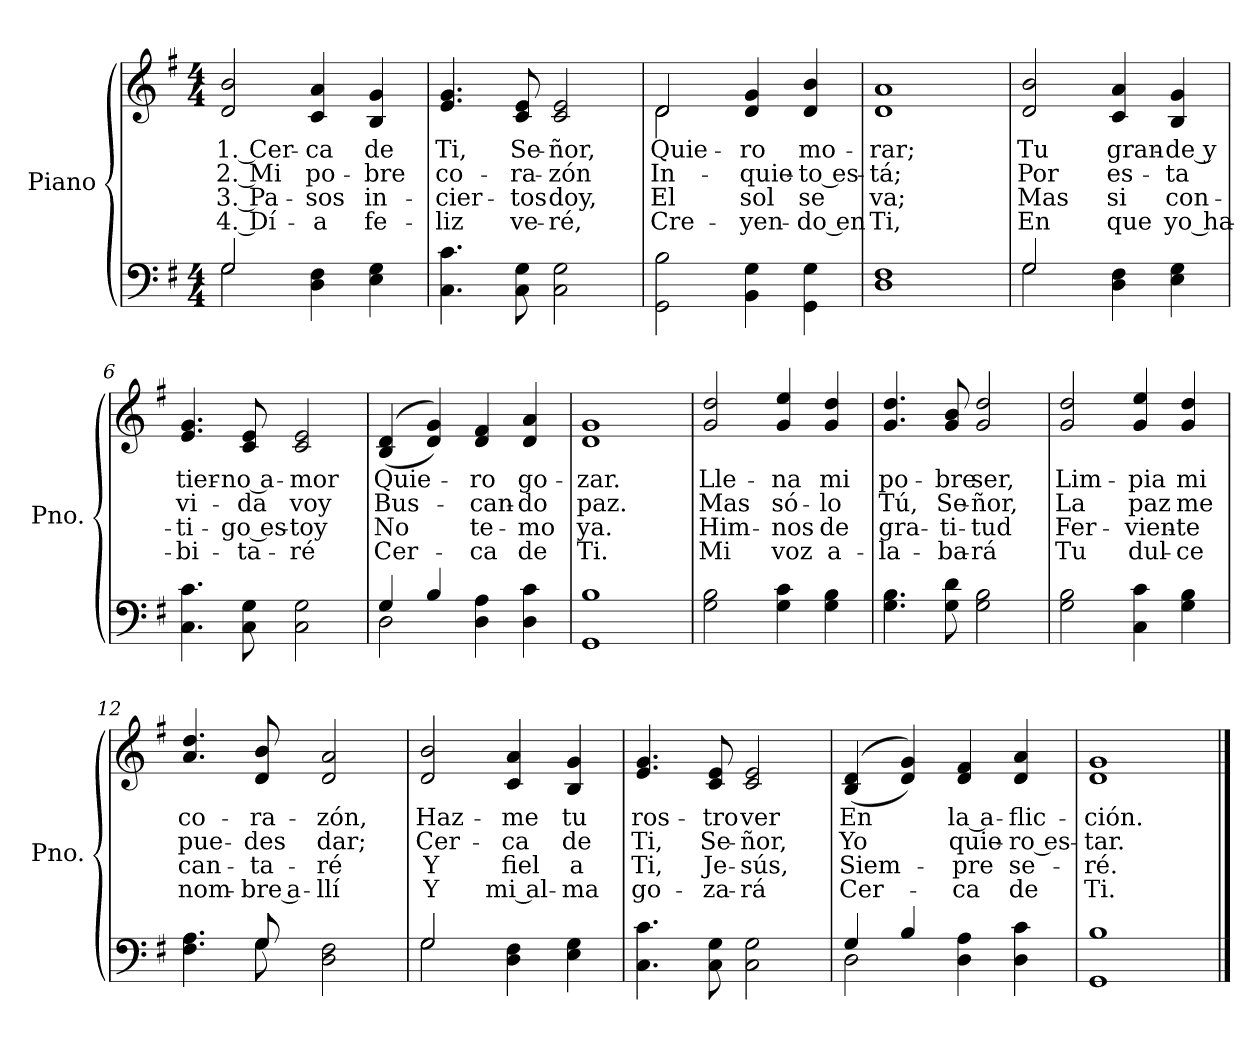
**kern	**kern	**text	**text	**text	**text
*part1	*part1	*part1	*part1	*part1	*part1
*staff2	*staff1	*staff1	*staff1	*staff1	*staff1
*I"Piano	*	*	*	*	*
*I'Pno.	*	*	*	*	*
*stria5	*stria5	*	*	*	*
*clefF4	*clefG2	*	*	*	*
*k[f#]	*k[f#]	*	*	*	*
*M4/4	*M4/4	*	*	*	*
=1	=1	=1	=1	=1	=1
*^	*	*	*	*	*
!	!	!	!LO:LY:b	!LO:LY:b	!LO:LY:b	!LO:LY:b
2G/	2G\	2d/ 2b/	1. Cer-	2. Mi	3. Pa-	4. Dí-
!	!	!	!LO:LY:b	!LO:LY:b	!LO:LY:b	!LO:LY:b
4D\ 4F#\	2ryy	4c/ 4a/	-ca	po-	-sos	-a
!	!	!	!LO:LY:b	!LO:LY:b	!LO:LY:b	!LO:LY:b
4E\ 4G\	.	4B/ 4g/	de	-bre	in-	fe-
*v	*v	*	*	*	*	*
=2	=2	=2	=2	=2	=2
!	!	!LO:LY:b	!LO:LY:b	!LO:LY:b	!LO:LY:b
4.C\ 4.c\	4.e/ 4.g/	Ti,	co-	-cier-	-liz
!	!	!LO:LY:b	!LO:LY:b	!LO:LY:b	!LO:LY:b
8C\ 8G\	8c/ 8e/	Se-	-ra-	-tos	ve-
!	!	!LO:LY:b	!LO:LY:b	!LO:LY:b	!LO:LY:b
2C\ 2G\	2c/ 2e/	-ñor,	-zón	doy,	-ré,
=3	=3	=3	=3	=3	=3
!	!	!LO:LY:b	!LO:LY:b	!LO:LY:b	!LO:LY:b
*	*^	*	*	*	*
2GG\ 2B\	2d/	2d\	Quie-	In-	El	Cre-
!	!	!	!LO:LY:b	!LO:LY:b	!LO:LY:b	!LO:LY:b
4BB\ 4G\	4d/ 4g/	2ryy	-ro	-quie-	sol	-yen-
!	!	!	!LO:LY:b	!LO:LY:b	!LO:LY:b	!LO:LY:b
4GG\ 4G\	4d/ 4b/	.	mo-	-to es-	se	-do en
*	*v	*v	*	*	*	*
=4	=4	=4	=4	=4	=4
!	!	!LO:LY:b	!LO:LY:b	!LO:LY:b	!LO:LY:b
1D 1F#	1d 1a	-rar;	-tá;	va;	Ti,
=5	=5	=5	=5	=5	=5
*^	*	*	*	*	*
!	!	!	!LO:LY:b	!LO:LY:b	!LO:LY:b	!LO:LY:b
2G/	2G\	2d/ 2b/	Tu	Por	Mas	En
!	!	!	!LO:LY:b	!LO:LY:b	!LO:LY:b	!LO:LY:b
4D\ 4F#\	2ryy	4c/ 4a/	gran-	es-	si	que
!	!	!	!LO:LY:b	!LO:LY:b	!LO:LY:b	!LO:LY:b
4E\ 4G\	.	4B/ 4g/	-de y	-ta	con-	yo ha-
*v	*v	*	*	*	*	*
=6	=6	=6	=6	=6	=6
!	!	!LO:LY:b	!LO:LY:b	!LO:LY:b	!LO:LY:b
4.C\ 4.c\	4.e/ 4.g/	tier-	vi-	-ti-	-bi-
!	!	!LO:LY:b	!LO:LY:b	!LO:LY:b	!LO:LY:b
8C\ 8G\	8c/ 8e/	-no a-	-da	-go es-	-ta-
!	!	!LO:LY:b	!LO:LY:b	!LO:LY:b	!LO:LY:b
2C\ 2G\	2c/ 2e/	-mor	voy	-toy	-ré
=7	=7	=7	=7	=7	=7
*^	*	*	*	*	*
!	!	!	!LO:LY:b	!LO:LY:b	!LO:LY:b	!LO:LY:b
4G/	2D\	(>(4B/ 4d/	Quie-	Bus-	No	Cer-
4B/	.	4d/ 4g/))	.	.	.	.
!	!	!	!LO:LY:b	!LO:LY:b	!LO:LY:b	!LO:LY:b
4D\ 4A\	2ryy	4d/ 4f#/	-ro	-can-	te-	-ca
!	!	!	!LO:LY:b	!LO:LY:b	!LO:LY:b	!LO:LY:b
4D\ 4c\	.	4d/ 4a/	go-	-do	-mo	de
*v	*v	*	*	*	*	*
=8	=8	=8	=8	=8	=8
!	!	!LO:LY:b	!LO:LY:b	!LO:LY:b	!LO:LY:b
1GG 1B	1d 1g	-zar.	paz.	ya.	Ti.
=9	=9	=9	=9	=9	=9
!	!	!LO:LY:b	!LO:LY:b	!LO:LY:b	!LO:LY:b
2G\ 2B\	2g/ 2dd/	Lle-	Mas	Him-	Mi
!	!	!LO:LY:b	!LO:LY:b	!LO:LY:b	!LO:LY:b
4G\ 4c\	4g/ 4ee/	-na	só-	-nos	voz
!	!	!LO:LY:b	!LO:LY:b	!LO:LY:b	!LO:LY:b
4G\ 4B\	4g/ 4dd/	mi	-lo	de	a-
=10	=10	=10	=10	=10	=10
!	!	!LO:LY:b	!LO:LY:b	!LO:LY:b	!LO:LY:b
4.G\ 4.B\	4.g/ 4.dd/	po-	Tú,	gra-	-la-
!	!	!LO:LY:b	!LO:LY:b	!LO:LY:b	!LO:LY:b
8G\ 8d\	8g/ 8b/	-bre	Se-	-ti-	-ba-
!	!	!LO:LY:b	!LO:LY:b	!LO:LY:b	!LO:LY:b
2G\ 2B\	2g/ 2dd/	ser,	-ñor,	-tud	-rá
=11	=11	=11	=11	=11	=11
!	!	!LO:LY:b	!LO:LY:b	!LO:LY:b	!LO:LY:b
2G\ 2B\	2g/ 2dd/	Lim-	La	Fer-	Tu
!	!	!LO:LY:b	!LO:LY:b	!LO:LY:b	!LO:LY:b
4C\ 4c\	4g/ 4ee/	-pia	paz	-vien-	dul-
!	!	!LO:LY:b	!LO:LY:b	!LO:LY:b	!LO:LY:b
4G\ 4B\	4g/ 4dd/	mi	me	-te	-ce
=12	=12	=12	=12	=12	=12
*^	*	*	*	*	*
!	!	!	!LO:LY:b	!LO:LY:b	!LO:LY:b	!LO:LY:b
4.F#\ 4.A\	4.ryy	4.a/ 4.dd/	co-	pue-	can-	nom-
!	!	!	!LO:LY:b	!LO:LY:b	!LO:LY:b	!LO:LY:b
8G/	8G\	8d/ 8b/	-ra-	-des	-ta-	-bre a-
!	!	!	!LO:LY:b	!LO:LY:b	!LO:LY:b	!LO:LY:b
2D\ 2F#\	2ryy	2d/ 2a/	-zón,	dar;	-ré	-llí
=13	=13	=13	=13	=13	=13	=13
!	!	!	!LO:LY:b	!LO:LY:b	!LO:LY:b	!LO:LY:b
2G/	2G\	2d/ 2b/	Haz-	Cer-	Y	Y
!	!	!	!LO:LY:b	!LO:LY:b	!LO:LY:b	!LO:LY:b
4D\ 4F#\	2ryy	4c/ 4a/	-me	-ca	fiel	mi al-
!	!	!	!LO:LY:b	!LO:LY:b	!LO:LY:b	!LO:LY:b
4E\ 4G\	.	4B/ 4g/	tu	de	a	-ma
*v	*v	*	*	*	*	*
=14	=14	=14	=14	=14	=14
!	!	!LO:LY:b	!LO:LY:b	!LO:LY:b	!LO:LY:b
4.C\ 4.c\	4.e/ 4.g/	ros-	Ti,	Ti,	go-
!	!	!LO:LY:b	!LO:LY:b	!LO:LY:b	!LO:LY:b
8C\ 8G\	8c/ 8e/	-tro	Se-	Je-	-za-
!	!	!LO:LY:b	!LO:LY:b	!LO:LY:b	!LO:LY:b
2C\ 2G\	2c/ 2e/	ver	-ñor,	-sús,	-rá
=15	=15	=15	=15	=15	=15
*^	*	*	*	*	*
!	!	!	!LO:LY:b	!LO:LY:b	!LO:LY:b	!LO:LY:b
4G/	2D\	(>(4B/ 4d/	En	Yo	Siem-	Cer-
4B/	.	4d/ 4g/))	.	.	.	.
!	!	!	!LO:LY:b	!LO:LY:b	!LO:LY:b	!LO:LY:b
4D\ 4A\	2ryy	4d/ 4f#/	la a-	quie-	-pre	-ca
!	!	!	!LO:LY:b	!LO:LY:b	!LO:LY:b	!LO:LY:b
4D\ 4c\	.	4d/ 4a/	-flic-	-ro es-	se-	de
*v	*v	*	*	*	*	*
=16	=16	=16	=16	=16	=16
!	!	!LO:LY:b	!LO:LY:b	!LO:LY:b	!LO:LY:b
1GG 1B	1d 1g	-ción.	-tar.	-ré.	Ti.
==	==	==	==	==	==
*-	*-	*-	*-	*-	*-
